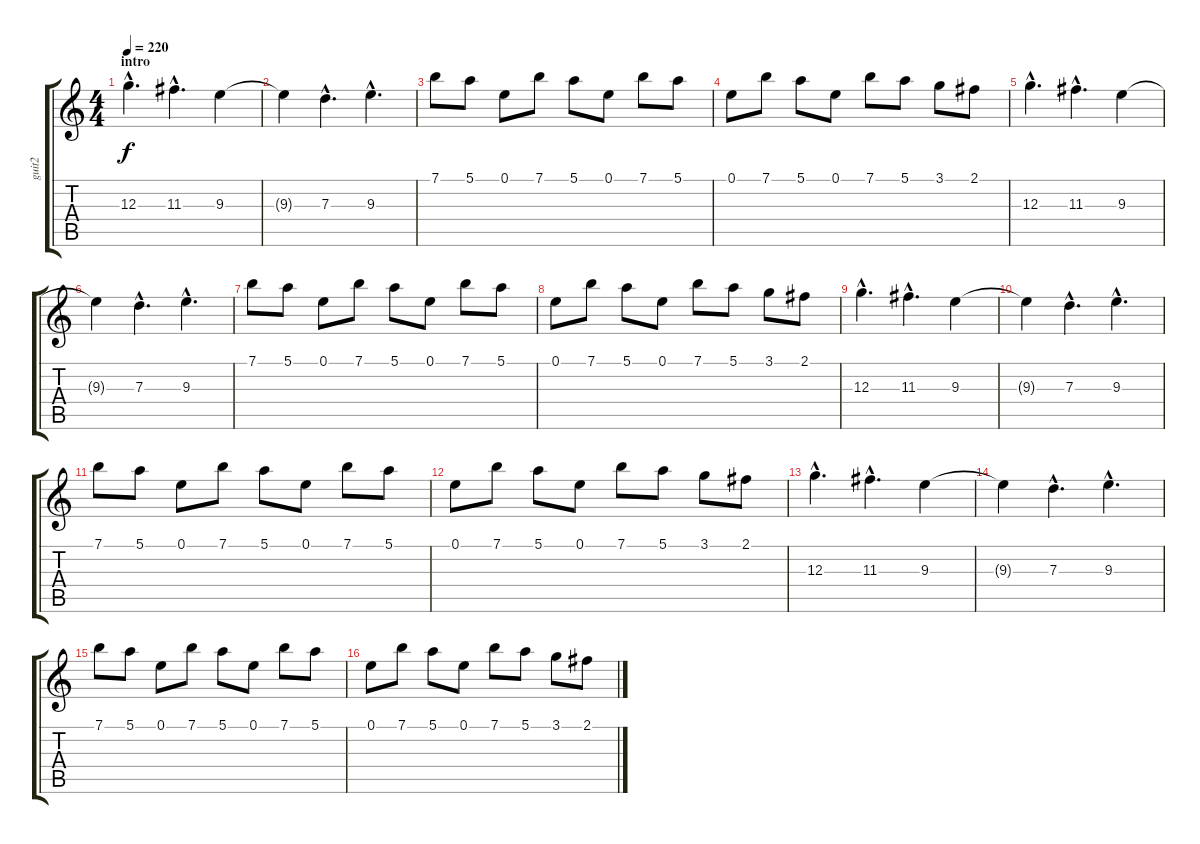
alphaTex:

\track ("guit2" "guit2") {instrument distortionguitar}
\staff {score tabs}
\tuning (E4 B3 G3 D3 A2 E2) {hide}
\ts (4 4)
\section ("" "intro")
\tempo 220
\clef g2
\ks c
12.3{hac}.4{d dy f instrument distortionguitar} 11.3{hac}.4{d} 9.3.4 |
9.3{t}.4 7.3{hac}.4{d} 9.3{hac}.4{d} |
7.1.8 5.1.8 0.1.8 7.1.8 5.1.8 0.1.8 7.1.8 5.1.8 |
0.1.8 7.1.8 5.1.8 0.1.8 7.1.8 5.1.8 3.1.8 2.1.8 |
12.3{hac}.4{d} 11.3{hac}.4{d} 9.3.4 |
9.3{t}.4 7.3{hac}.4{d} 9.3{hac}.4{d} |
7.1.8 5.1.8 0.1.8 7.1.8 5.1.8 0.1.8 7.1.8 5.1.8 |
0.1.8 7.1.8 5.1.8 0.1.8 7.1.8 5.1.8 3.1.8 2.1.8 |
12.3{hac}.4{d} 11.3{hac}.4{d} 9.3.4 |
9.3{t}.4 7.3{hac}.4{d} 9.3{hac}.4{d} |
7.1.8 5.1.8 0.1.8 7.1.8 5.1.8 0.1.8 7.1.8 5.1.8 |
0.1.8 7.1.8 5.1.8 0.1.8 7.1.8 5.1.8 3.1.8 2.1.8 |
12.3{hac}.4{d} 11.3{hac}.4{d} 9.3.4 |
9.3{t}.4 7.3{hac}.4{d} 9.3{hac}.4{d} |
7.1.8 5.1.8 0.1.8 7.1.8 5.1.8 0.1.8 7.1.8 5.1.8 |
0.1.8 7.1.8 5.1.8 0.1.8 7.1.8 5.1.8 3.1.8 2.1.8
